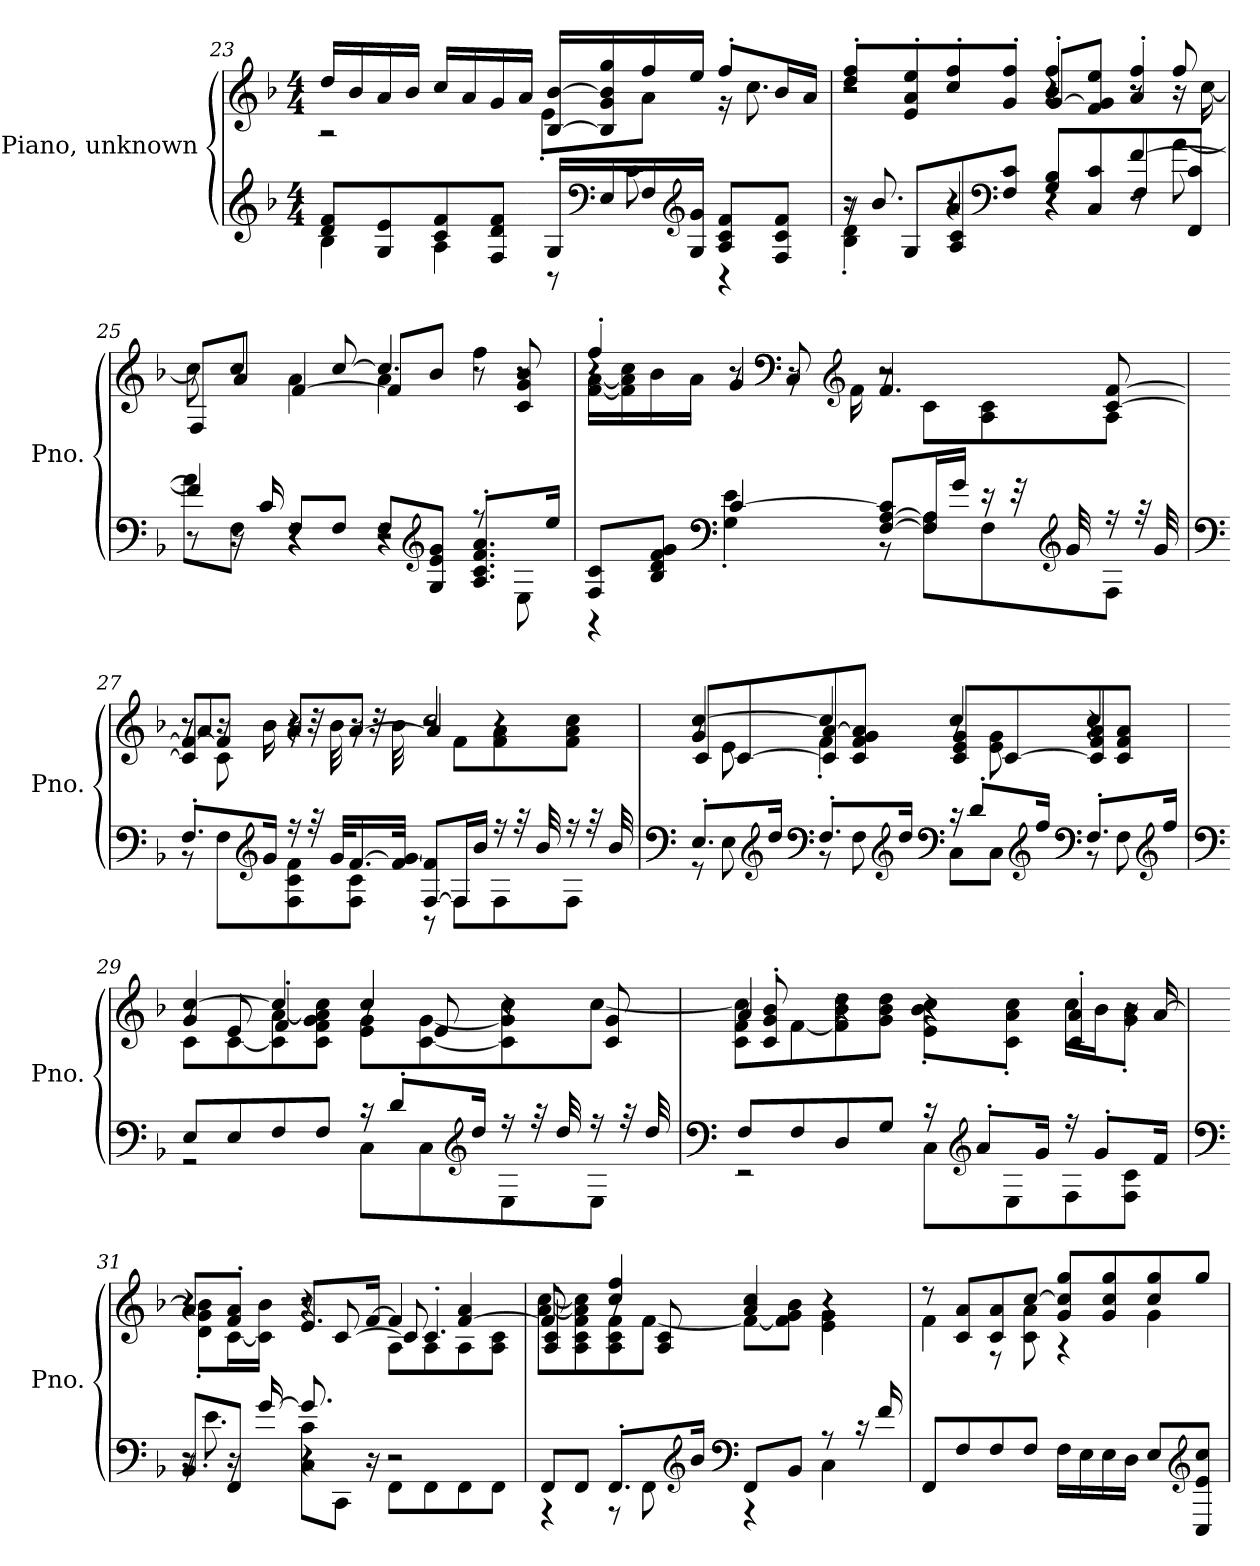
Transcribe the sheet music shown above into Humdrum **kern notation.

**kern	**kern
*part1	*part1
*staff2	*staff1
*I"Piano, unknown	*
*I'Pno.	*
!!LO:PB:g=z
*clefG2	*clefG2
*k[b-]	*k[b-]
*M4/4	*M4/4
=23	=23
*^	*^
8d/ 8f/L	4B-\	16dd/LL	2r
.	.	16b-/	.
8G/ 8e/	.	16a/	.
.	.	16b-/JJ	.
8c/ 8f/	4A\	16cc/LL	.
.	.	16a/	.
8F/ 8d/ 8f/J	.	16g/	.
.	.	16a/JJ	.
16G/LL	8r	[16B-/ [16b-/LL	8e'\L
*clefF4	*	*	*
16E/	.	16B-/] 16g/ 16b-/] 16gg/	.
16F/	8c\	16ff/	8a\J
*clefG2	*	*	*
16G/ 16g/JJ	.	16ee/JJ	.
8A/ 8c/ 8f/L	4r	8ff'/L	16r
.	.	.	8.cc\
8F/ 8c/ 8f/J	.	16b-/L	.
.	.	16a/JJ	.
=24	=24	=24	=24
*	*^	*	*^
16r	4B-\' 4d\'	8r	2r	2r	8dd/' 8ff/'L
8.b-/	.	.	.	.	.
.	.	8G/L	.	.	8e/' 8a/' 8ee/'
4a/	4r	8A/ 8c/	.	.	8cc/' 8ff/'
*clefF4	*	*	*	*	*
.	.	8F/ 8c/J	.	.	8g/' 8ff/'J
4r	4r	8G/ 8B-/L	4b-/' 4ff/'	4r	[8g/L
.	.	8C/ 8c/	.	.	8f/ 8g/] 8ee/J
[4f/	8r	8F/	8r	8r	4a/' 4ff/'
.	[8a\	8FF/ 8c/J	8ff/	16r	.
.	.	.	.	[16cc\	.
!!LO:LB:g=z	!!	!!
=25	=25	=25	=25	=25	=25
4f/]	8a\L]	8r	8r	8cc\]	8F/L
.	8F\J	16r	4cc/	8r	8a/J
.	.	16c/	.	.	.
4r	4r	8F/L	.	4a\	[4f/
.	.	8F/J	[8cc/	.	.
2r	4r	8F/L	4.cc/]	4a\	8f/L]
*clefG2	*	*	*	*	*
.	.	8G/ 8e/ 8g/J	.	.	8b-/J
.	8r	8.A/' 8.c/' 8.f/' 8.a/'L	.	4ff\	8r
.	8E\	.	8r	.	8c/ 8g/ 8b-/
.	.	16ee/Jk	.	.	.
*	*v	*v	*	*	*
=26	=26	=26	=26	=26
8F/ 8c/L	4r	4ff'/	[16f\ [16a\LL	4r
.	.	.	16f\] 16a\] 16cc\	.
8B-/ 8d/ 8f/ 8g/J	.	.	16b-\	.
.	.	.	16a\JJ	.
*clefF4	*	*	*	*
[4c/	4G\' 4e\'	4g/	8r	8r
*	*	*clefF4	*	*
.	.	.	16r	8C/
*	*	*clefG2	*	*
.	.	.	16f\	.
[8F/ [8A/ 8c/]L	8r	4.f/	8r	2r
16F/] 16A/]L	8F\ 8A\L	.	8c\L	.
16g/JJ	.	.	.	.
16r	8F\	.	8A\ 8c\	.
32r	.	.	.	.
*clefG2	*	*	*	*
32g/	.	.	.	.
16r	8F\J	[8c/ [8f/	8A\J	.
32r	.	.	.	.
32g/	.	.	.	.
*	*	*v	*v	*v
!!LO:LB:g=z
=27	=27	=27
*clefF4	*	*
*	*	*^
*	*	*	*^
*	*	*	*	*^
8.F'/L	8r	8c/] 8f/_L	8r	4a/	8r
.	8F\L	8f/J]	16r	.	8c\
*clefG2	*	*	*	*	*
16g/Jk	.	.	16b-\	.	.
16r	8F\ 8c\ 8f\	4r	16r	8a/L	4r
32r	.	.	32r	.	.
32g/KLL	.	.	32b-\	.	.
[16.f/	8F\ 8c\J	.	16r	[8a/J	.
.	.	.	32r	.	.
32f/_ 32g/JJk	.	.	32b-\	.	.
[8F/ 8f/]L	8r	2cc/	8r	4a/]	2r
16F/L]	8F\L	.	8f\L	.	.
16b-/JJ	.	.	.	.	.
16r	8F\	.	8f\ 8a\	4r	.
32r	.	.	.	.	.
32b-/	.	.	.	.	.
16r	8F\J	.	8f\ 8a\ 8cc\J	.	.
32r	.	.	.	.	.
32b-/	.	.	.	.	.
*	*	*v	*v	*v	*v
!!LO:LB:g=z
=28	=28	=28
*clefF4	*	*
*	*	*^
*	*	*	*^
8.E'/L	8r	4g/ [4cc/	8r	8c/L
.	8E\	.	8e\	[8c/
*clefG2	*	*	*	*
16dd/Jk	.	.	.	.
*clefF4	*	*	*	*
8.F'/L	8r	4cc/]	4f'\	8c/] [8a/
.	8F\	.	.	8c/ 8f/ 8g/ 8a/]J
*clefG2	*	*	*	*
16dd/Jk	.	.	.	.
*clefF4	*	*	*	*
16r	8C\L	4cc/	8r	8c/ 8e/ 8g/L
8d'/L	.	.	.	.
.	8C\J	.	8e\ 8g\	[8c/
*clefG2	*	*	*	*
16ff/Jk	.	.	.	.
*clefF4	*	*	*	*
8.F'/L	8r	4cc/	4r	8c/] 8f/ 8a/
.	8F\	.	.	8c/ 8f/ 8a/J
*clefG2	*	*	*	*
16ff/Jk	.	.	.	.
!!LO:LB:g=z	!!	!!
=29	=29	=29	=29	=29
*clefF4	*	*	*	*
8E/L	2r	4g/ [4cc/	8c\L	8r
8E/	.	.	[8c\	8e/
8F/	.	4cc/]	8c\] [8a\	4f'/
8F/J	.	.	8c\ 8f\ 8g\ 8a\] 8cc\J	.
16r	8C\L	4cc/	8e\ 8g\L	8r
8d'/L	.	.	.	.
.	8C\	.	[8c\ [8g\	8e/
*clefG2	*	*	*	*
16dd/Jk	.	.	.	.
16r	8E\	4r	8c\] 8g\] 8cc\	8r
32r	.	.	.	.
32dd/	.	.	.	.
16r	8E\J	.	[8cc\J	8c/ 8g/
32r	.	.	.	.
32dd/	.	.	.	.
=30	=30	=30	=30	=30
*clefF4	*	*	*	*
8F/L	2r	4a/	8c\ 8f\ 8cc\]L	8r
8F/	.	.	[8f\	8c/' 8g/' 8b-/'
8D/	.	4r	8f\] 8b-\ 8dd\	4r
8G/J	.	.	8g\ 8b-\ 8dd\J	.
16r	8C\L	4r	8e\' 8b-\' 8cc\'L	4r
*clefG2	*	*	*	*
8a'/L	.	.	.	.
.	8E\	.	8c\' 8a\' 8cc\'J	.
16g/Jk	.	.	.	.
16r	8F\	8r	16cc\LL	4c/' 4a/'
8g'/L	.	.	16b-\J	.
.	8F\ 8c\J	16r	8g\' 8b-\'J	.
16f/Jk	.	[16a/	.	.
*v	*v	*	*	*
!!LO:LB:g=z	!!	!!
=31	=31	=31	=31
*clefF4	*	*	*
*^	*	*	*
*	*^	*	*	*
8r	16r	8BB-/L	8a/L]	8d\' 8g\' 8b-\'L	4r
.	8.e'\	.	.	.	.
16r	.	8FF/J	8f/' 8a/'J	[16c\L	.
[16g/	.	.	.	16c\] 16b-\JJ	.
8.g/]	8C\ 8c\L	4r	8.e/L	4r	8r
.	8CC\J	.	.	.	[8c/
16r	.	.	[16f/Jk	.	.
2r	8FF\L	2r	4f/]	8A\L	8c/]
.	8FF\	.	.	8A\	4.c'/
.	8FF\	.	[4f/ 4a/	8A\	.
.	8FF\J	.	.	8A\ 8c\J	.
*	*v	*v	*	*	*
=32	=32	=32	=32	=32
8FF/L	4r	8f/]	[8a\ [8cc\L	4A/' 4c/'
8FF/J	.	8r	8A\ 8c\ 8f\ 8a\] 8cc\]	.
8.FF'/L	8r	4cc/ 4ff/	8A\ 8c\ 8f\	8r
.	8FF\	.	[8f\J	8A/ 8c/
*clefG2	*	*	*	*
16b-/Jk	.	.	.	.
*clefF4	*	*	*	*
8FF/L	4r	4a/ 4cc/	8f\L_	2r
8BB-/J	.	.	8f\] 8g\ 8b-\J	.
8r	4C\	4r	4e\ 4g\	.
16r	.	.	.	.
16f/	.	.	.	.
*v	*v	*	*	*
*	*	*v	*v
!!LO:PB:g=z
=33	=33	=33
8FF/L	8r	4f\
8F/	8c/ 8a/L	.
8F/	8c/ 8a/	8r
8F/J	[8cc/J	8c\ 8a\
16F\LL	8g/ 8cc/] 8gg/L	4r
16E\	.	.
16E\	8g/ 8cc/ 8gg/	.
16D\JJ	.	.
8E/L	8cc/ 8gg/	4g\
*clefG2	*	*
8C/ 8e/ 8cc/J	8gg/J	.
*	*v	*v
=	=
*-	*-
